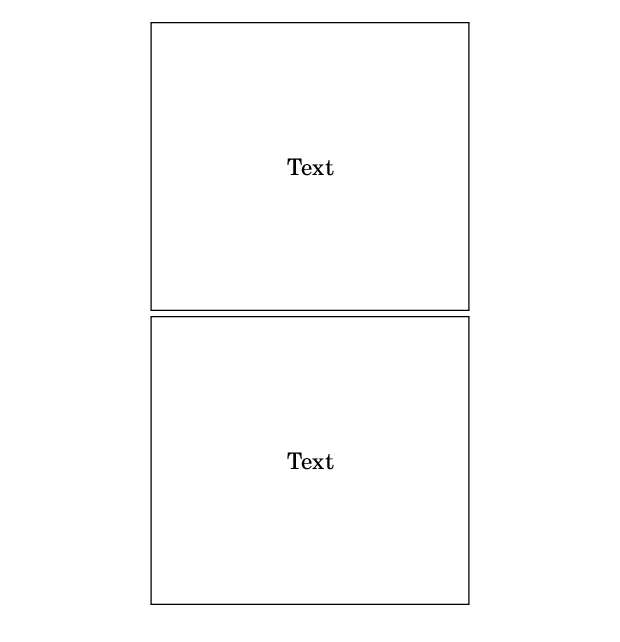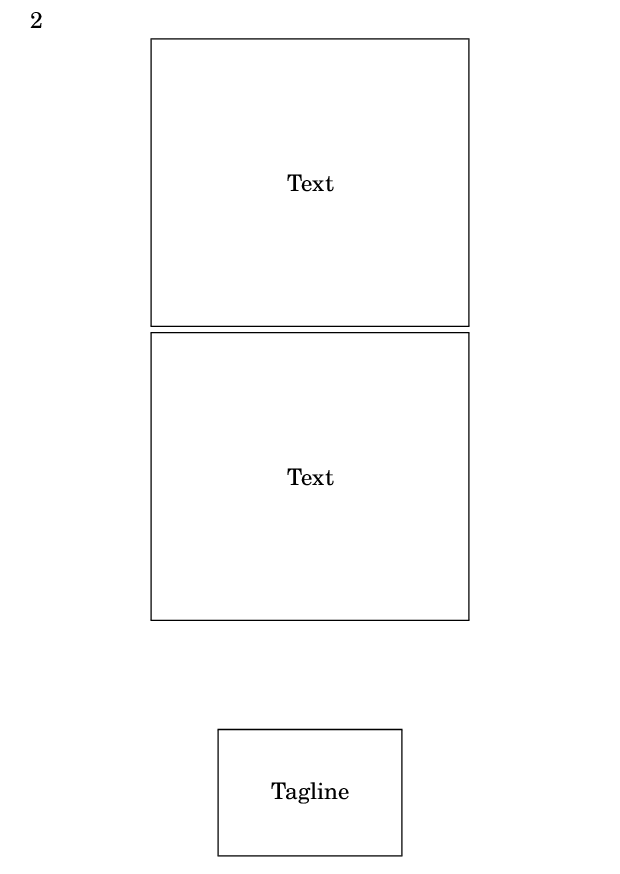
%% Generated by lilypond-book
%% Options: [exampleindent=10.16\mm,indent=0\mm,line-width=160\mm]
\include "lilypond-book-preamble.ly"


% ****************************************************************
% Start cut-&-pastable-section
% ****************************************************************



\paper {
  indent = 0\mm
  line-width = 160\mm
  % offset the left padding, also add 1mm as lilypond creates cropped
  % images with a little space on the right
  line-width = #(- line-width (* mm  3.000000) (* mm 1))
}

\layout {
  
}





% ****************************************************************
% ly snippet:
% ****************************************************************
\sourcefilename "/home/gub/NewGub/gub/target/linux-x86/src/lilypond-git.sv.gnu.org--lilypond.git-release-unstable/input/regression/page-minimal-page-breaking-last-page.ly"
\sourcefileline 0
\version "2.16.0"
#(set-default-paper-size "a6")

\header {
  texidoc = "Minimal page breaker: special case when the last system is moved
to an other page when there is not enough space because of the tagline."
}

textBox = \markup \fill-line { \override #'(box-padding . 13) \box Text }

\book {
  \header {
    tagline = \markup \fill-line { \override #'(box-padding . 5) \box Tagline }
  }
  \paper {
    #(define page-breaking ly:minimal-breaking) 
  }

  \markup \textBox
  \markup \textBox
  \markup \textBox
  \markup \textBox
}



% ****************************************************************
% end ly snippet
% ****************************************************************
